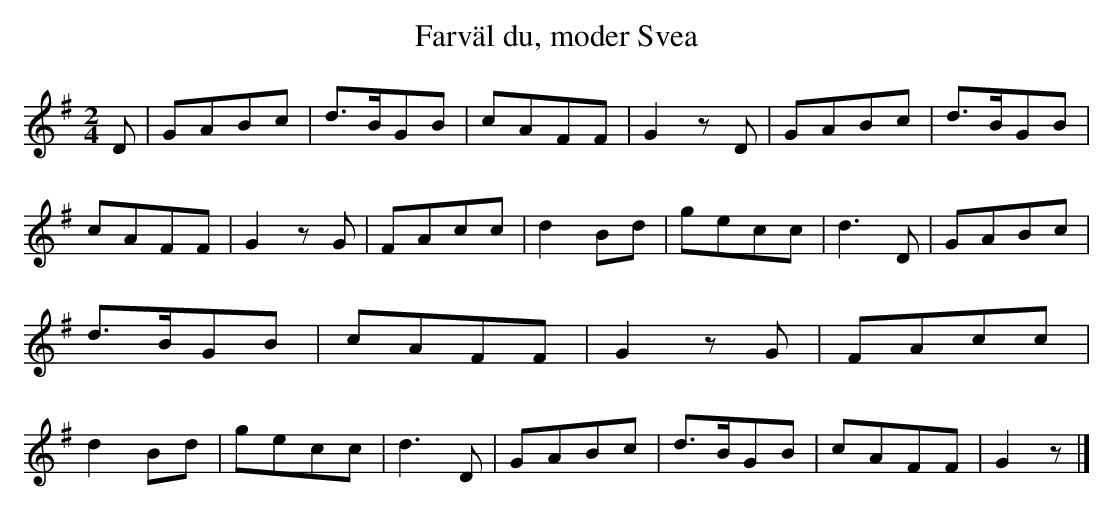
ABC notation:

X:1
T:Farväl du, moder Svea
M:2/4
L:1/16
K:G
D2|G2A2B2c2|d3BG2B2|c2A2F2F2|G4z2D2|G2A2B2c2|d3BG2B2|c2A2F2F2|G4z2G2|F2A2c2c2|d4B2d2|g2e2c2c2|d6D2|G2A2B2c2|d3BG2B2|c2A2F2F2|G4z2G2|F2A2c2c2|d4B2d2|g2e2c2c2|d6D2|G2A2B2c2|d3BG2B2|c2A2F2F2|G4z2|]
